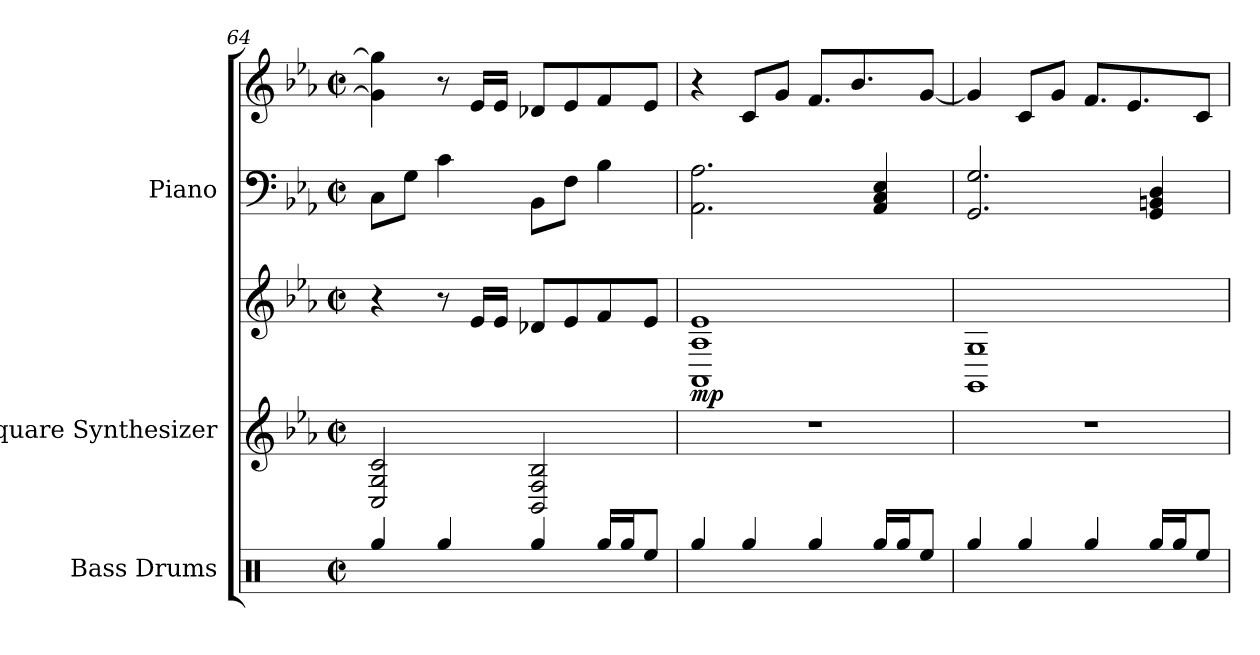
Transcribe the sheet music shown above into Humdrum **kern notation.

**kern	**kern	**kern	**dynam	**kern	**kern
*part3	*part2	*part2	*part2	*part1	*part1
*staff5	*staff4	*staff3	*staff3/4	*staff2	*staff1
*I"Bass Drums	*I"Square Synthesizer	*	*	*I"Piano	*
*I'B.D.	*I'Synth.	*	*	*I'Pno.	*
!!LO:PB:g=z
*clefX	*clefG2	*clefG2	*	*clefF4	*clefG2
*k[]	*k[b-e-a-]	*k[b-e-a-]	*	*k[b-e-a-]	*k[b-e-a-]
*M2/2	*M2/2	*M2/2	*	*M2/2	*M2/2
*met(c|)	*met(c|)	*met(c|)	*	*met(c|)	*met(c|)
=64	=64	=64	=64	=64	=64
4Rgg/	2C/ 2G/ 2c/	4r	.	8C\L	4g\] 4gg\]
.	.	.	.	8G\J	.
4Rgg/	.	8r	.	4c\	8r
.	.	16e-/LL	.	.	16e-/LL
.	.	16e-/JJ	.	.	16e-/JJ
4Rgg/	2BB-/ 2F/ 2B-/	8d-X/L	.	8BB-\L	8d-X/L
.	.	8e-/	.	8F\J	8e-/
16Rgg/LL	.	8f/	.	4B-\	8f/
16Rgg/J	.	.	.	.	.
8Ree/J	.	8e-/J	.	.	8e-/J
=65	=65	=65	=65	=65	=65
!	!	!	!LO:DY:b	!	!
4Rgg/	1r	1AA- 1A- 1e-	mp	2.AA-\ 2.A-\	4r
4Rgg/	.	.	.	.	8c/L
.	.	.	.	.	8g/J
4Rgg/	.	.	.	.	8.f/L
.	.	.	.	.	8.b-/
16Rgg/LL	.	.	.	4AA-/ 4C/ 4E-/	.
16Rgg/J	.	.	.	.	.
8Ree/J	.	.	.	.	[8g/J
=66	=66	=66	=66	=66	=66
4Rgg/	1r	1GG 1G	.	2.GG/ 2.G/	4g/]
4Rgg/	.	.	.	.	8c/L
.	.	.	.	.	8g/J
4Rgg/	.	.	.	.	8.f/L
.	.	.	.	.	8.e-/
16Rgg/LL	.	.	.	4GG/ 4BBn/ 4D/	.
16Rgg/J	.	.	.	.	.
8Ree/J	.	.	.	.	8c/J
=	=	=	=	=	=
*-	*-	*-	*-	*-	*-
